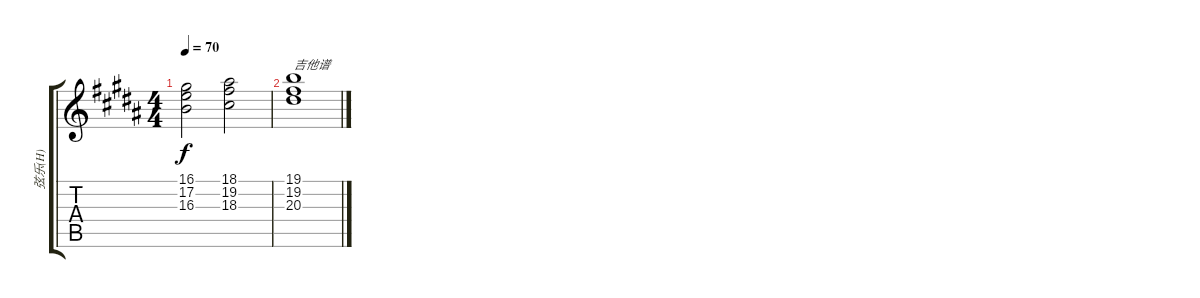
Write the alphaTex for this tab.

\track ("弦乐(H)" "弦乐(H)") {instrument stringensemble2}
\staff {score tabs}
\tuning (E4 B3 G3 D3 A2 E2) {hide}
\ts (4 4)
\tempo 70
\clef g2
\ks b
(16.1 17.2 16.3).2{dy f} (18.1 19.2 18.3).2 |
(19.1 19.2 20.3).1{txt "吉他谱" volume 3}
